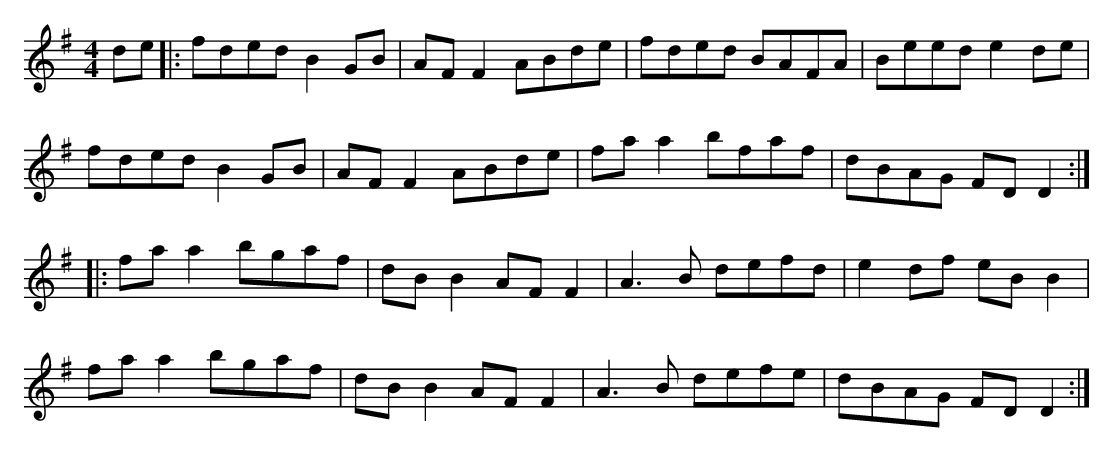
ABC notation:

X:1
M:4/4
K:Ador
de|:fdedB2GB|AFF2ABde|fded BAFA|Beede2de|
fdedB2GB|AFF2ABde|faa2bfaf|dBAG FDD2:|
|:faa2 bgaf|dBB2 AFF2|A3B defd|e2df eBB2|
faa2 bgaf|dBB2 AFF2|A3B defe|dBAG FDD2:|
